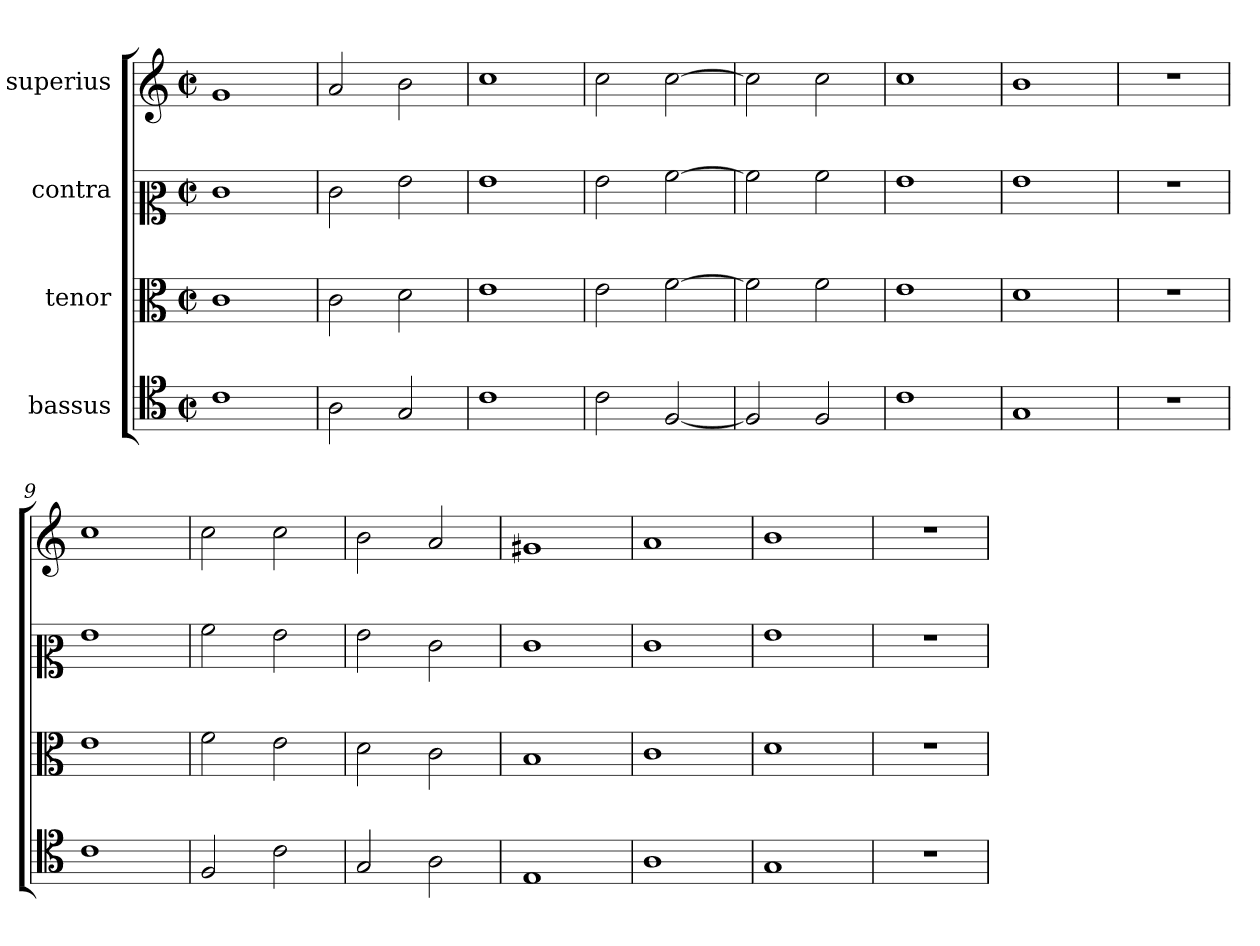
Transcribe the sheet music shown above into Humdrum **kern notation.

**kern	**kern	**kern	**kern
*part4	*part3	*part2	*part1
*staff4	*staff3	*staff2	*staff1
*I"bassus	*I"tenor	*I"contra	*I"superius
*clefC4	*clefC3	*clefC2	*clefG2
*M2/2	*M2/2	*M2/2	*M2/2
*met(c|)	*met(c|)	*met(c|)	*met(c|)
=1	=1	=1	=1
1c	1c	1e	1g
=2	=2	=2	=2
2A	2c	2e	2a
2G	2d	2g	2b
=3	=3	=3	=3
1c	1e	1g	1cc
=4	=4	=4	=4
2c	2e	2g	2cc
[2F	[2f	[2a	[2cc
=5	=5	=5	=5
2F]	2f]	2a]	2cc]
2F	2f	2a	2cc
=6	=6	=6	=6
1c	1e	1g	1cc
=7	=7	=7	=7
1G	1d	1g	1b
=8	=8	=8	=8
1r	1r	1r	1r
=9	=9	=9	=9
1c	1e	1g	1cc
=10	=10	=10	=10
2F	2f	2a	2cc
2c	2e	2g	2cc
=11	=11	=11	=11
2G	2d	2g	2b
2A	2c	2e	2a
=12	=12	=12	=12
1E	1B	1e	1g#X
=13	=13	=13	=13
1A	1c	1e	1a
=14	=14	=14	=14
1G	1d	1g	1b
=15	=15	=15	=15
1r	1r	1r	1r
=	=	=	=
*-	*-	*-	*-
